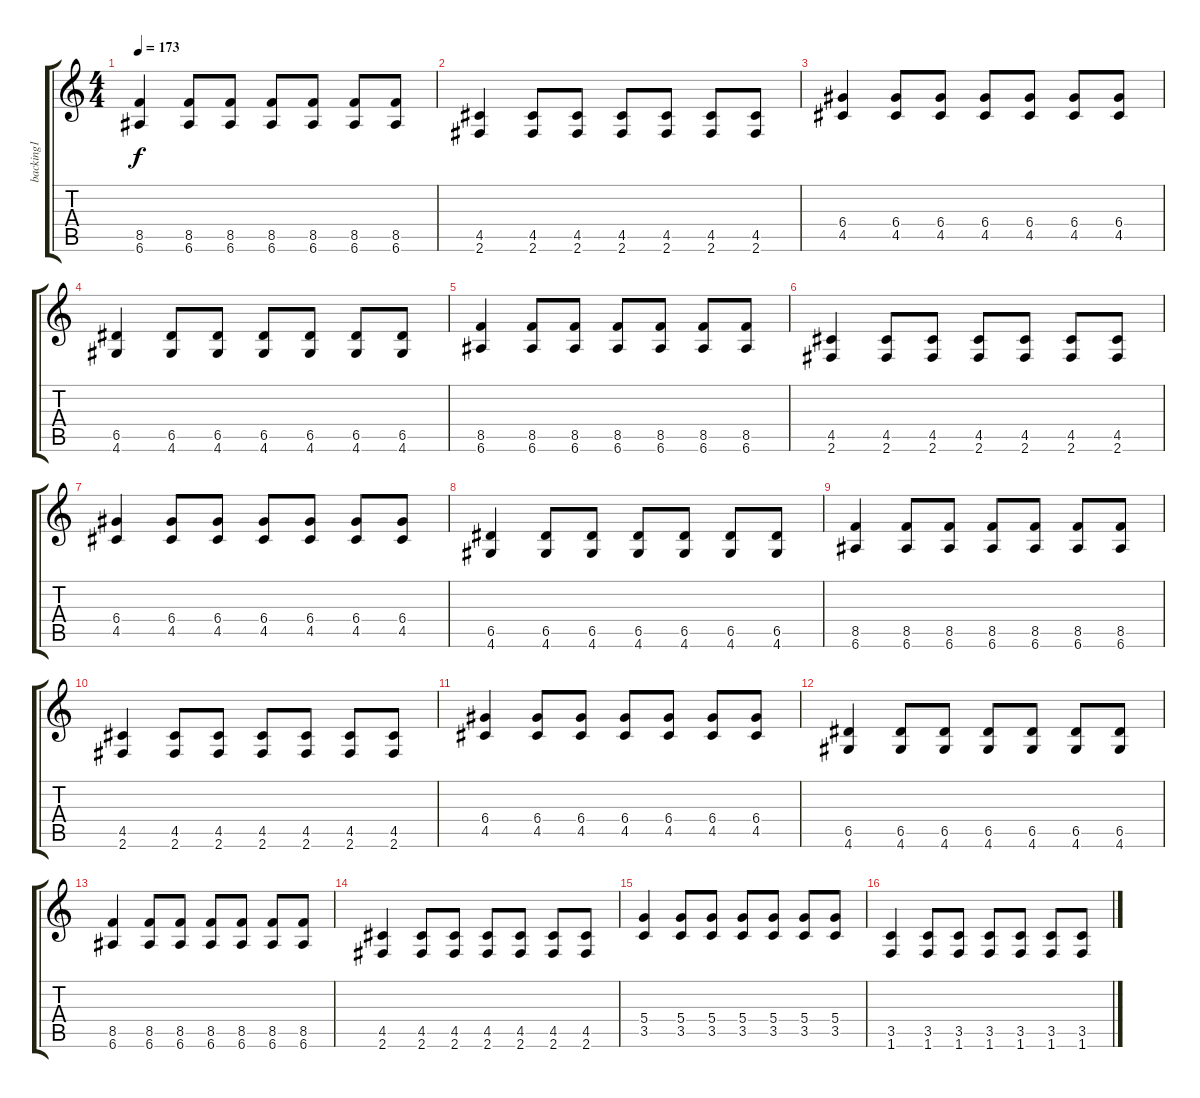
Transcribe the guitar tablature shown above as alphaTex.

\track ("backing1" "backing1") {mute instrument overdrivenguitar}
\staff {score tabs}
\tuning (E4 B3 G3 D3 A2 E2) {hide}
\ts (4 4)
\tempo 173
\clef g2
\ks c
(8.5 6.6).4{dy f} (8.5 6.6).8 (8.5 6.6).8 (8.5 6.6).8 (8.5 6.6).8 (8.5 6.6).8 (8.5 6.6).8 |
(4.5 2.6).4 (4.5 2.6).8 (4.5 2.6).8 (4.5 2.6).8 (4.5 2.6).8 (4.5 2.6).8 (4.5 2.6).8 |
(6.4 4.5).4 (6.4 4.5).8 (6.4 4.5).8 (6.4 4.5).8 (6.4 4.5).8 (6.4 4.5).8 (6.4 4.5).8 |
(6.5 4.6).4 (6.5 4.6).8 (6.5 4.6).8 (6.5 4.6).8 (6.5 4.6).8 (6.5 4.6).8 (6.5 4.6).8 |
(8.5 6.6).4 (8.5 6.6).8 (8.5 6.6).8 (8.5 6.6).8 (8.5 6.6).8 (8.5 6.6).8 (8.5 6.6).8 |
(4.5 2.6).4 (4.5 2.6).8 (4.5 2.6).8 (4.5 2.6).8 (4.5 2.6).8 (4.5 2.6).8 (4.5 2.6).8 |
(6.4 4.5).4 (6.4 4.5).8 (6.4 4.5).8 (6.4 4.5).8 (6.4 4.5).8 (6.4 4.5).8 (6.4 4.5).8 |
(6.5 4.6).4 (6.5 4.6).8 (6.5 4.6).8 (6.5 4.6).8 (6.5 4.6).8 (6.5 4.6).8 (6.5 4.6).8 |
(8.5 6.6).4 (8.5 6.6).8 (8.5 6.6).8 (8.5 6.6).8 (8.5 6.6).8 (8.5 6.6).8 (8.5 6.6).8 |
(4.5 2.6).4 (4.5 2.6).8 (4.5 2.6).8 (4.5 2.6).8 (4.5 2.6).8 (4.5 2.6).8 (4.5 2.6).8 |
(6.4 4.5).4 (6.4 4.5).8 (6.4 4.5).8 (6.4 4.5).8 (6.4 4.5).8 (6.4 4.5).8 (6.4 4.5).8 |
(6.5 4.6).4 (6.5 4.6).8 (6.5 4.6).8 (6.5 4.6).8 (6.5 4.6).8 (6.5 4.6).8 (6.5 4.6).8 |
(8.5 6.6).4 (8.5 6.6).8 (8.5 6.6).8 (8.5 6.6).8 (8.5 6.6).8 (8.5 6.6).8 (8.5 6.6).8 |
(4.5 2.6).4 (4.5 2.6).8 (4.5 2.6).8 (4.5 2.6).8 (4.5 2.6).8 (4.5 2.6).8 (4.5 2.6).8 |
(5.4 3.5).4 (5.4 3.5).8 (5.4 3.5).8 (5.4 3.5).8 (5.4 3.5).8 (5.4 3.5).8 (5.4 3.5).8 |
(3.5 1.6).4 (3.5 1.6).8 (3.5 1.6).8 (3.5 1.6).8 (3.5 1.6).8 (3.5 1.6).8 (3.5 1.6).8
